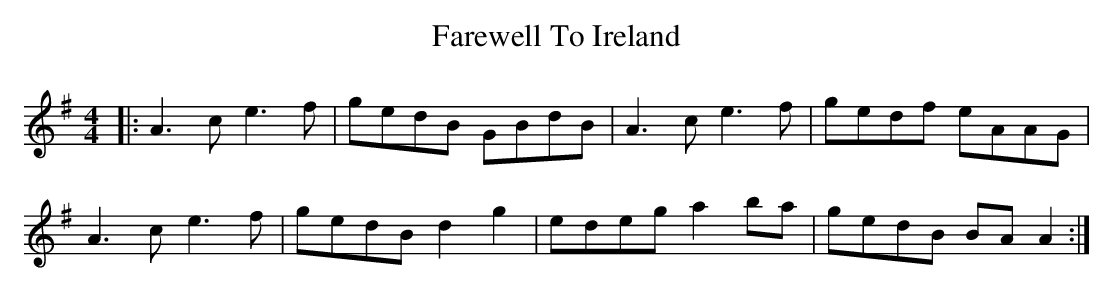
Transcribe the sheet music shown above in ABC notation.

X:1
T: Farewell To Ireland
M: 4/4
L: 1/8
K: Ador
|:A3 c e3 f|gedB GBdB|A3 c e3 f|gedf eAAG|
A3 c e3 f|gedB d2 g2|edeg a2 ba|gedB BA A2:|
